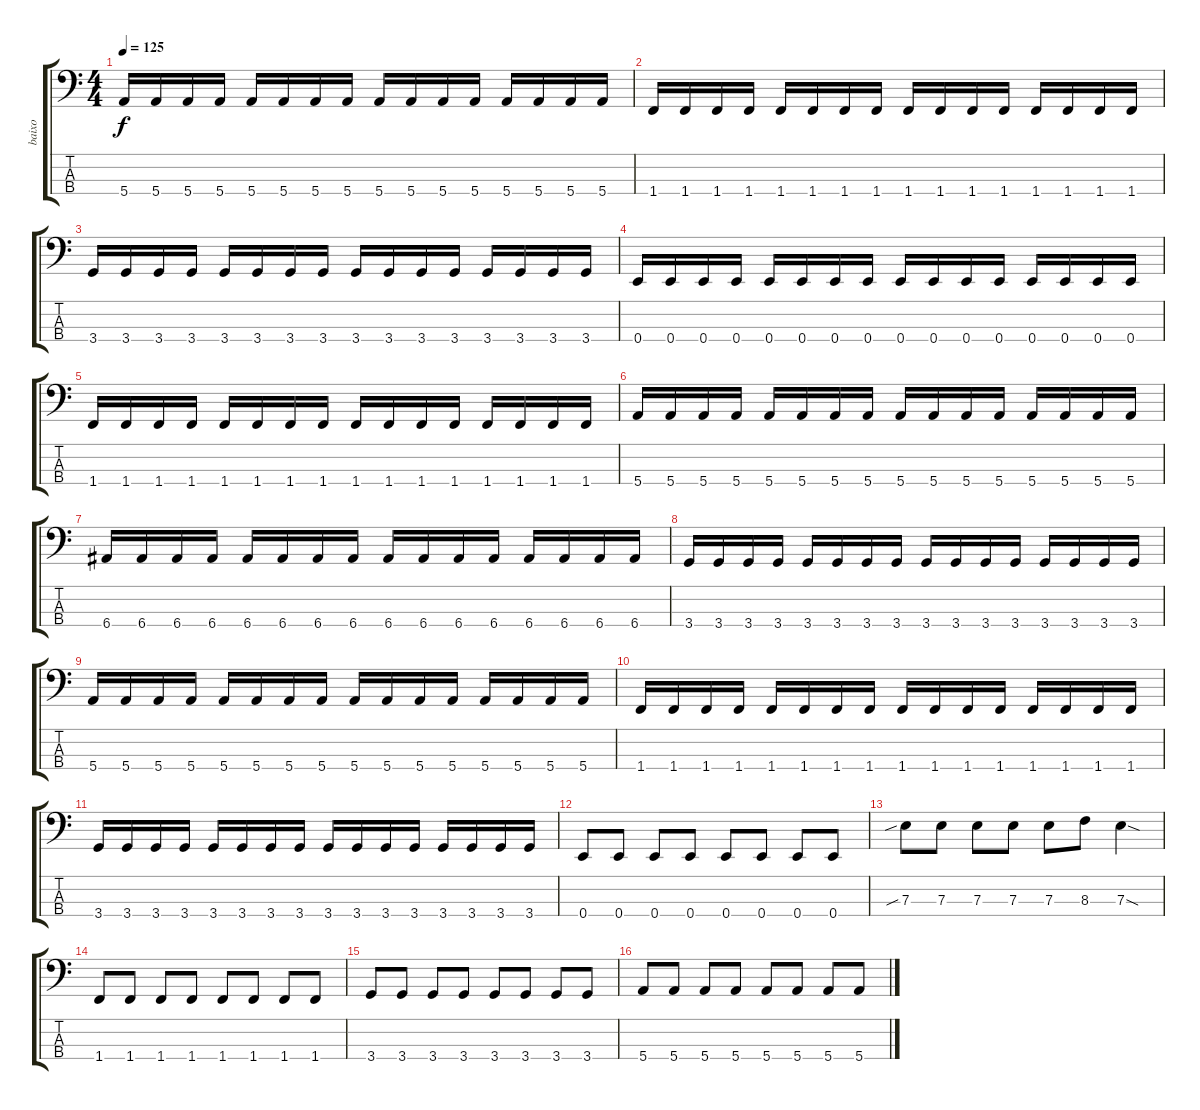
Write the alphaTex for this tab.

\track ("baixo" "baixo") {instrument electricbassfinger}
\staff {score tabs}
\tuning (G2 D2 A1 E1) {hide}
\ts (4 4)
\tempo 125
\clef f4
\ks c
5.4.16{dy f} 5.4.16 5.4.16 5.4.16 5.4.16 5.4.16 5.4.16 5.4.16 5.4.16 5.4.16 5.4.16 5.4.16 5.4.16 5.4.16 5.4.16 5.4.16 |
1.4.16 1.4.16 1.4.16 1.4.16 1.4.16 1.4.16 1.4.16 1.4.16 1.4.16 1.4.16 1.4.16 1.4.16 1.4.16 1.4.16 1.4.16 1.4.16 |
3.4.16 3.4.16 3.4.16 3.4.16 3.4.16 3.4.16 3.4.16 3.4.16 3.4.16 3.4.16 3.4.16 3.4.16 3.4.16 3.4.16 3.4.16 3.4.16 |
0.4.16 0.4.16 0.4.16 0.4.16 0.4.16 0.4.16 0.4.16 0.4.16 0.4.16 0.4.16 0.4.16 0.4.16 0.4.16 0.4.16 0.4.16 0.4.16 |
1.4.16 1.4.16 1.4.16 1.4.16 1.4.16 1.4.16 1.4.16 1.4.16 1.4.16 1.4.16 1.4.16 1.4.16 1.4.16 1.4.16 1.4.16 1.4.16 |
5.4.16 5.4.16 5.4.16 5.4.16 5.4.16 5.4.16 5.4.16 5.4.16 5.4.16 5.4.16 5.4.16 5.4.16 5.4.16 5.4.16 5.4.16 5.4.16 |
6.4.16 6.4.16 6.4.16 6.4.16 6.4.16 6.4.16 6.4.16 6.4.16 6.4.16 6.4.16 6.4.16 6.4.16 6.4.16 6.4.16 6.4.16 6.4.16 |
3.4.16 3.4.16 3.4.16 3.4.16 3.4.16 3.4.16 3.4.16 3.4.16 3.4.16 3.4.16 3.4.16 3.4.16 3.4.16 3.4.16 3.4.16 3.4.16 |
5.4.16 5.4.16 5.4.16 5.4.16 5.4.16 5.4.16 5.4.16 5.4.16 5.4.16 5.4.16 5.4.16 5.4.16 5.4.16 5.4.16 5.4.16 5.4.16 |
1.4.16 1.4.16 1.4.16 1.4.16 1.4.16 1.4.16 1.4.16 1.4.16 1.4.16 1.4.16 1.4.16 1.4.16 1.4.16 1.4.16 1.4.16 1.4.16 |
3.4.16 3.4.16 3.4.16 3.4.16 3.4.16 3.4.16 3.4.16 3.4.16 3.4.16 3.4.16 3.4.16 3.4.16 3.4.16 3.4.16 3.4.16 3.4.16 |
0.4.8 0.4.8 0.4.8 0.4.8 0.4.8 0.4.8 0.4.8 0.4.8 |
7.3{sib}.8 7.3.8 7.3.8 7.3.8 7.3.8 8.3.8 7.3{sod}.4 |
1.4.8 1.4.8 1.4.8 1.4.8 1.4.8 1.4.8 1.4.8 1.4.8 |
3.4.8 3.4.8 3.4.8 3.4.8 3.4.8 3.4.8 3.4.8 3.4.8 |
5.4.8 5.4.8 5.4.8 5.4.8 5.4.8 5.4.8 5.4.8 5.4.8
